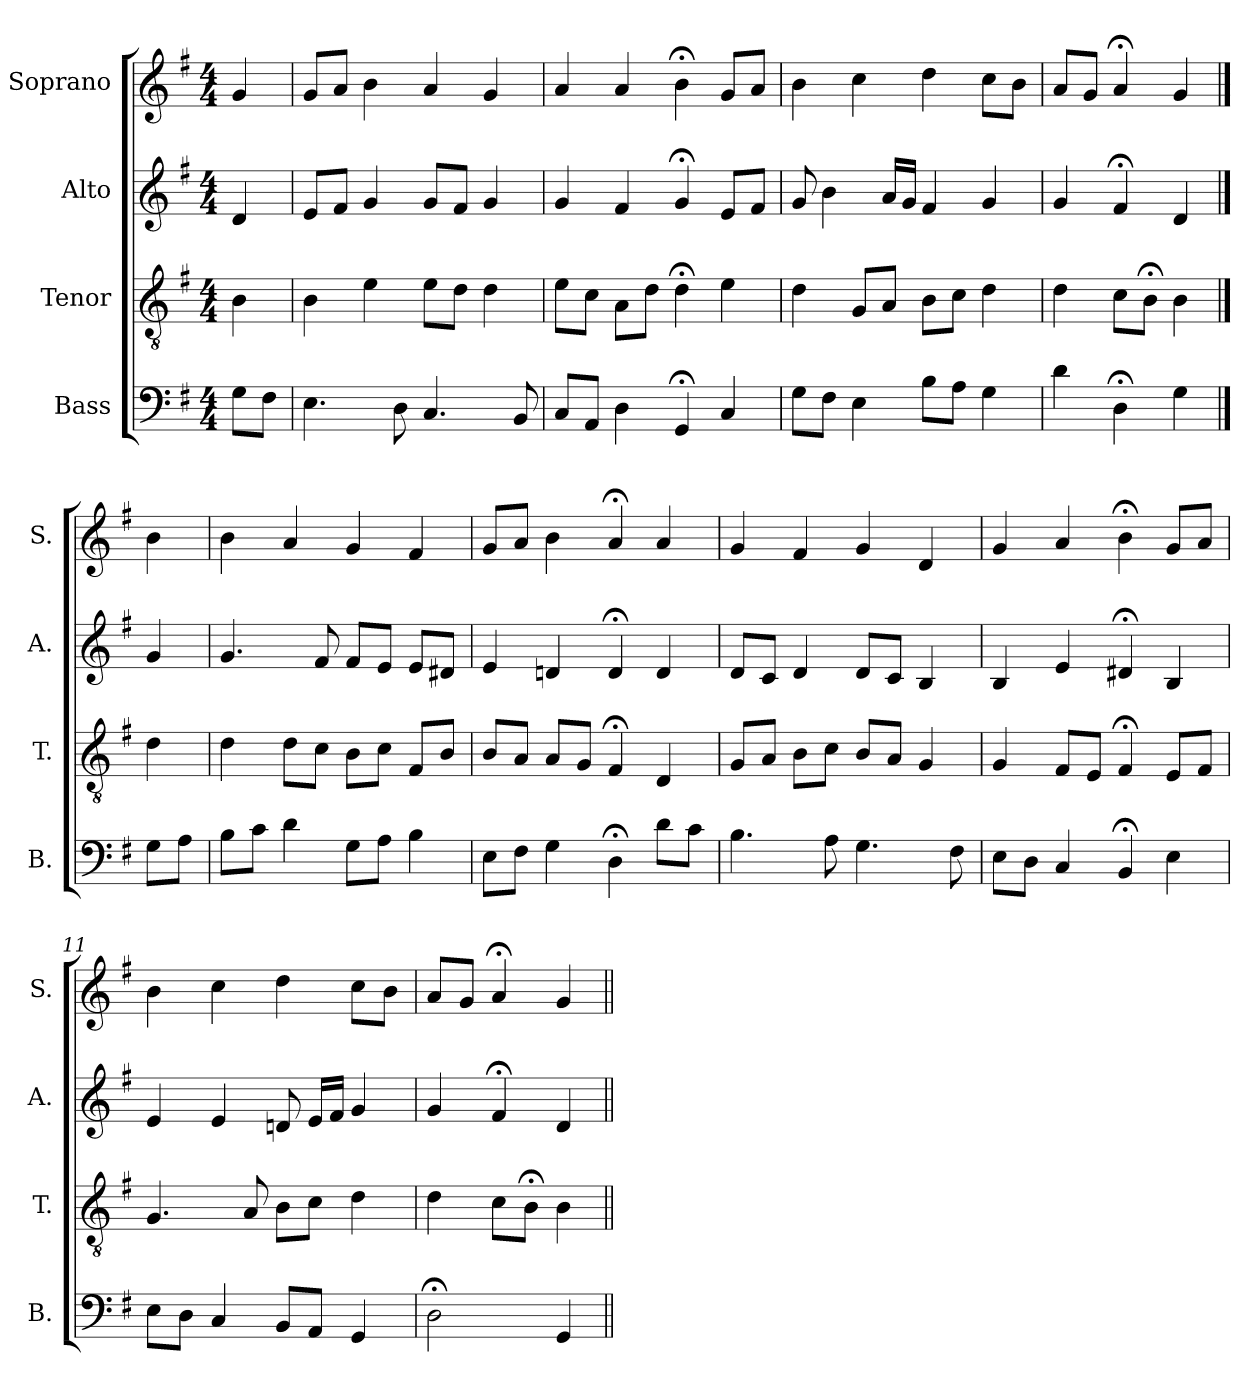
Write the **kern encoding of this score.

**kern	**kern	**kern	**kern
*part4	*part3	*part2	*part1
*staff4	*staff3	*staff2	*staff1
*I"Bass	*I"Tenor	*I"Alto	*I"Soprano
*I'B.	*I'T.	*I'A.	*I'S.
*clefF4	*clefGv2	*clefG2	*clefG2
*	*ITrd7c12	*	*
*k[f#]	*k[f#]	*k[f#]	*k[f#]
*G:	*G:	*G:	*G:
*M4/4	*M4/4	*M4/4	*M4/4
=1	=1	=1	=1
8G\L	4BB\	4d/	4g/
8F#\J	.	.	.
=2	=2	=2	=2
4.E\	4BB\	8e/L	8g/L
.	.	8f#/J	8a/J
.	4E\	4g/	4b\
8D\	.	.	.
4.C/	8E\L	8g/L	4a/
.	8D\J	8f#/J	.
.	4D\	4g/	4g/
8BB/	.	.	.
=3	=3	=3	=3
8C/L	8E\L	4g/	4a/
8AA/J	8C\J	.	.
4D\	8AA\L	4f#/	4a/
.	8D\J	.	.
4GG;</	4D;<\	4g;</	4b;<\
4C/	4E\	8e/L	8g/L
.	.	8f#/J	8a/J
=4	=4	=4	=4
8G\L	4D\	8g/	4b\
8F#\J	.	4b\	.
4E\	8GG/L	.	4cc\
.	8AA/J	16a/LL	.
.	.	16g/JJ	.
8B\L	8BB\L	4f#/	4dd\
8A\J	8C\J	.	.
4G\	4D\	4g/	8cc\L
.	.	.	8b\J
=5	=5	=5	=5
4d\	4D\	4g/	8a/L
.	.	.	8g/J
4D;<\	8C\L	4f#;</	4a;</
.	8BB;<\J	.	.
4G\	4BB\	4d/	4g/
!!LO:LB:g=z
==6	==6	==6	==6
8G\L	4D\	4g/	4b\
8A\J	.	.	.
=7	=7	=7	=7
8B\L	4D\	4.g/	4b\
8c\J	.	.	.
4d\	8D\L	.	4a/
.	8C\J	8f#/	.
8G\L	8BB\L	8f#/L	4g/
8A\J	8C\J	8e/J	.
4B\	8FF#/L	8e/L	4f#/
.	8BB/J	8d#X/J	.
=8	=8	=8	=8
8E\L	8BB/L	4e/	8g/L
8F#\J	8AA/J	.	8a/J
4G\	8AA/L	4dn/	4b\
.	8GG/J	.	.
4D;<\	4FF#;</	4d;</	4a;</
8d\L	4DD/	4d/	4a/
8c\J	.	.	.
=9	=9	=9	=9
4.B\	8GG/L	8d/L	4g/
.	8AA/J	8c/J	.
.	8BB\L	4d/	4f#/
8A\	8C\J	.	.
4.G\	8BB/L	8d/L	4g/
.	8AA/J	8c/J	.
.	4GG/	4B/	4d/
8F#\	.	.	.
!!LO:PB:g=z
=10	=10	=10	=10
8E\L	4GG/	4B/	4g/
8D\J	.	.	.
4C/	8FF#/L	4e/	4a/
.	8EE/J	.	.
4BB;</	4FF#;</	4d#X;</	4b;<\
4E\	8EE/L	4B/	8g/L
.	8FF#/J	.	8a/J
=11	=11	=11	=11
8E\L	4.GG/	4e/	4b\
8D\J	.	.	.
4C/	.	4e/	4cc\
.	8AA/	.	.
8BB/L	8BB\L	8dn/	4dd\
8AA/J	8C\J	16e/LL	.
.	.	16f#/JJ	.
4GG/	4D\	4g/	8cc\L
.	.	.	8b\J
=12	=12	=12	=12
2D;<\	4D\	4g/	8a/L
.	.	.	8g/J
.	8C\L	4f#;</	4a;</
.	8BB;<\J	.	.
4GG/	4BB\	4d/	4g/
=||	=||	=||	=||
*-	*-	*-	*-
